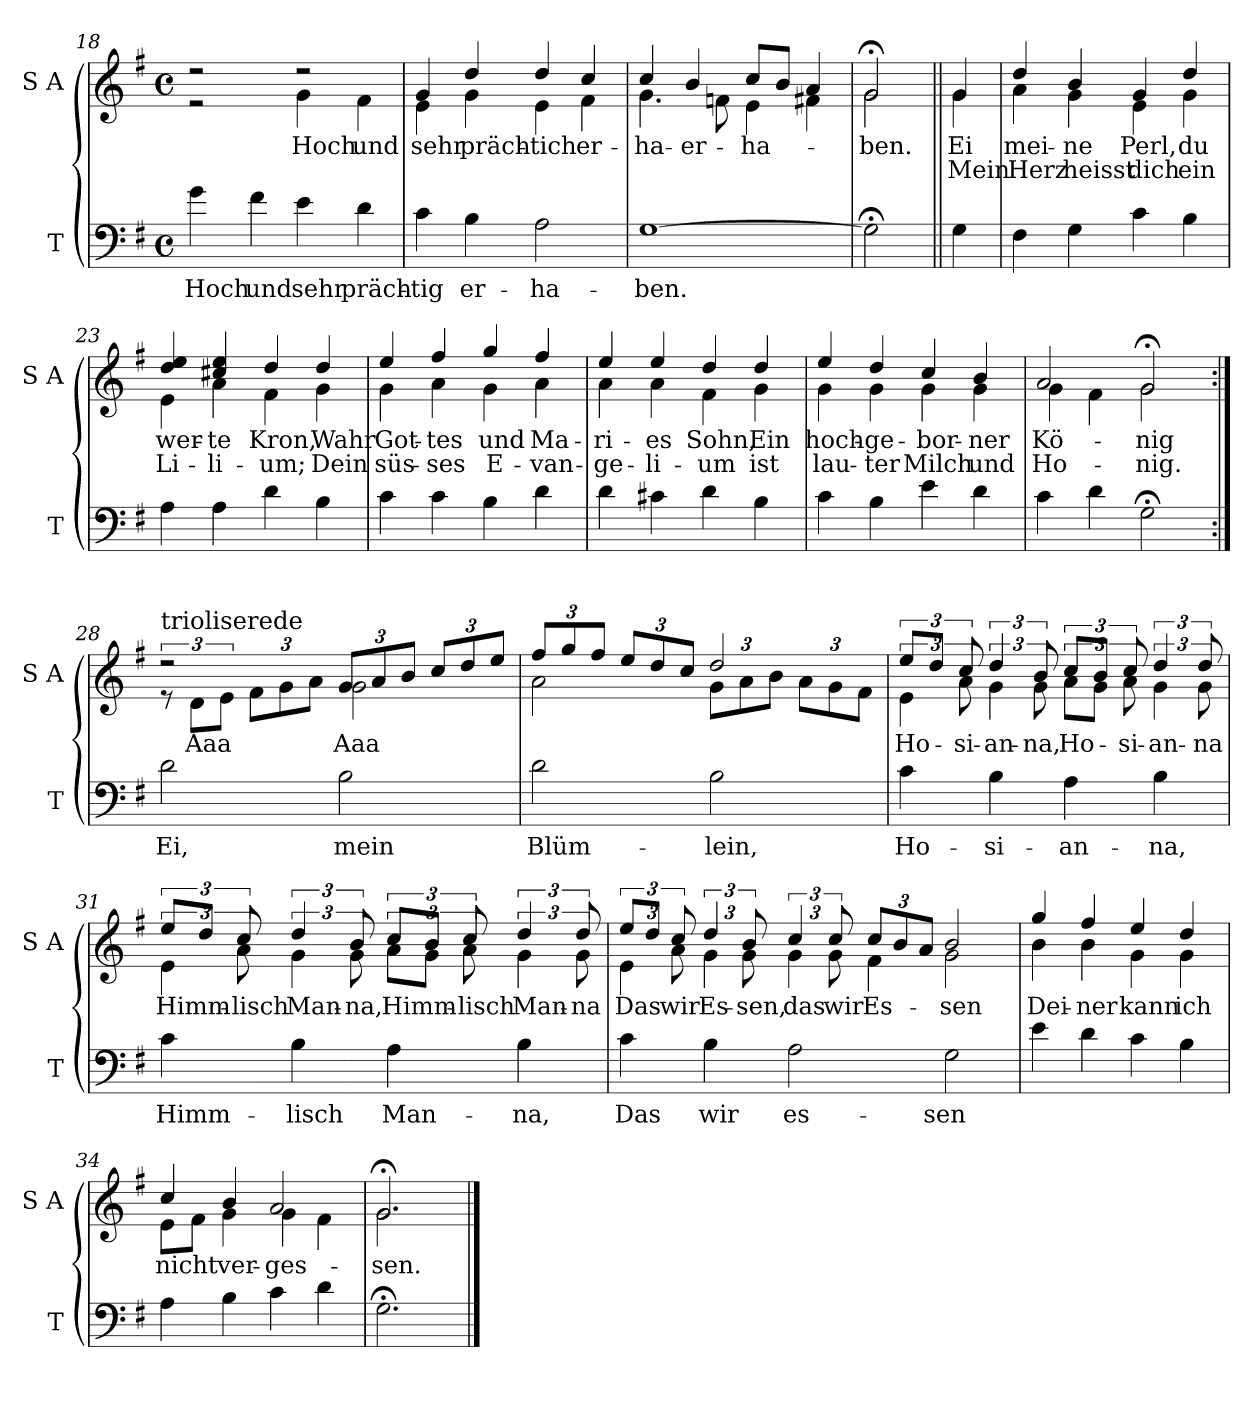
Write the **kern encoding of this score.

**kern	**text	**kern	**text	**text
*part2	*part2	*part1	*part1	*part1
*staff2	*staff2	*staff1	*staff1	*staff1
*I"T	*	*I"S A	*	*
*I'T	*	*I'S A	*	*
!!LO:LB:g=z
*clefF4	*	*clefG2	*	*
*k[f#]	*	*k[f#]	*	*
*M4/4	*	*M4/4	*	*
*met(c)	*	*met(c)	*	*
=18	=18	=18	=18	=18
!	!LO:LY:b	!	!	!
*	*	*^	*	*
4g\	Hoch	2r	2r	.	.
!	!LO:LY:b	!	!	!	!
4f#\	und	.	.	.	.
!	!LO:LY:b	!	!	!LO:LY:b	!
4e\	sehr	2r	4g\	Hoch	.
!	!LO:LY:b	!	!	!LO:LY:b	!
4d\	präch-	.	4f#\	und	.
=19	=19	=19	=19	=19	=19
!	!LO:LY:b	!	!	!LO:LY:a	!
!	!	!	!	!LO:LY:b	!
4c\	-tig	4g/	4e\	sehr	.
!	!LO:LY:b	!	!	!LO:LY:a	!
!	!	!	!	!LO:LY:b	!
4B\	er-	4dd/	4g\	präch-	.
!	!LO:LY:b	!	!	!LO:LY:a	!
!	!	!	!	!LO:LY:b	!
2A\	-ha-	4dd/	4e\	-tich	.
!	!	!	!	!LO:LY:a	!
!	!	!	!	!LO:LY:b	!
.	.	4cc/	4f#\	er-	.
=20	=20	=20	=20	=20	=20
!	!LO:LY:b	!	!	!LO:LY:a	!
!	!	!	!	!LO:LY:b	!
[1G	-ben.	4cc/	4.g\	-ha-	.
!	!	!	!	!LO:LY:a	!
.	.	4b/	.	er-	.
.	.	.	8fn\	.	.
!	!	!	!	!LO:LY:a	!
.	.	8cc/L	4e\	-ha-	.
.	.	8b/J	.	.	.
.	.	4a/	4f#X\	.	.
=21	=21	=21	=21	=21	=21
!	!	!	!	!LO:LY:a	!
!	!	!	!	!LO:LY:b	!
2G;<\]	.	2g;</	2g\	-ben.	.
!!LO:PB:g=z	!!
=21X2||	=21X2||	=21X2||	=21X2||	=21X2||	=21X2||
!	!	!	!	!LO:LY:b	!LO:LY:b
4G\	.	4g/	4g\	Ei	Mein
=22	=22	=22	=22	=22	=22
!	!	!	!	!LO:LY:b	!LO:LY:b
4F#\	.	4dd/	4a\	mei-	Herz
!	!	!	!	!LO:LY:b	!LO:LY:b
4G\	.	4b/	4g\	-ne	heisst
!	!	!	!	!LO:LY:b	!LO:LY:b
4c\	.	4g/	4e\	Perl,	dich
!	!	!	!	!LO:LY:b	!LO:LY:b
4B\	.	4dd/	4g\	du	ein
=23	=23	=23	=23	=23	=23
!	!	!	!	!LO:LY:b	!LO:LY:b
4A\	.	4dd/ 4ee/	4e\	wer-	Li-
!	!	!	!	!LO:LY:b	!LO:LY:b
4A\	.	4cc#X/ 4ee/	4a\	-te	-li-
!	!	!	!	!LO:LY:b	!LO:LY:b
4d\	.	4dd/	4f#\	Kron,	-um;
!	!	!	!	!LO:LY:b	!LO:LY:b
4B\	.	4dd/	4g\	Wahr	Dein
=24	=24	=24	=24	=24	=24
!	!	!	!	!LO:LY:b	!LO:LY:b
4c\	.	4ee/	4g\	Got-	süs-
!	!	!	!	!LO:LY:b	!LO:LY:b
4c\	.	4ff#/	4a\	-tes	-ses
!	!	!	!	!LO:LY:b	!LO:LY:b
4B\	.	4gg/	4g\	und	E-
!	!	!	!	!LO:LY:b	!LO:LY:b
4d\	.	4ff#/	4a\	Ma-	-van-
!!LO:LB:g=z	!!
=25	=25	=25	=25	=25	=25
!	!	!	!	!LO:LY:b	!LO:LY:b
4d\	.	4ee/	4a\	-ri-	-ge-
!	!	!	!	!LO:LY:b	!LO:LY:b
4c#X\	.	4ee/	4a\	-es	-li-
!	!	!	!	!LO:LY:b	!LO:LY:b
4d\	.	4dd/	4f#\	Sohn,	-um
!	!	!	!	!LO:LY:b	!LO:LY:b
4B\	.	4dd/	4g\	Ein	ist
=26	=26	=26	=26	=26	=26
!	!	!	!	!LO:LY:b	!LO:LY:b
4c\	.	4ee/	4g\	hoch-	lau-
!	!	!	!	!LO:LY:b	!LO:LY:b
4B\	.	4dd/	4g\	-ge-	-ter
!	!	!	!	!LO:LY:b	!LO:LY:b
4e\	.	4cc/	4g\	-bor-	Milch
!	!	!	!	!LO:LY:b	!LO:LY:b
4d\	.	4b/	4g\	-ner	und
=27	=27	=27	=27	=27	=27
!	!	!	!	!LO:LY:b	!LO:LY:b
4c\	.	2a/	4g\	Kö-	Ho-
4d\	.	.	4f#\	.	.
!	!	!	!	!LO:LY:b	!LO:LY:b
2G;<\	.	2g;</	2g\	-nig	-nig.
!!LO:LB:g=z	!!
=28:|!	=28:|!	=28:|!	=28:|!	=28:|!	=28:|!
!	!	!LO:TX:a:t=trioliserede	!	!	!
!	!LO:LY:b	!	!	!	!
2d\	Ei,	2r	12r	.	.
!	!	!	!	!LO:LY:b	!
.	.	.	12d\L	Aaa	.
.	.	.	12e\J	.	.
*	*	*	*Xbrackettup	*	*
.	.	.	12f#\L	.	.
.	.	.	12g\	.	.
.	.	.	12a\J	.	.
!	!LO:LY:b	!	!	!LO:LY:b	!
2B\	mein	12g/L	2g\	Aaa	.
.	.	12a/	.	.	.
.	.	12b/J	.	.	.
.	.	12cc/L	.	.	.
.	.	12dd/	.	.	.
.	.	12ee/J	.	.	.
=29	=29	=29	=29	=29	=29
!	!LO:LY:b	!	!	!	!
2d\	Blüm-	12ff#/L	2a\	.	.
.	.	12gg/	.	.	.
.	.	12ff#/J	.	.	.
.	.	12ee/L	.	.	.
.	.	12dd/	.	.	.
.	.	12cc/J	.	.	.
!	!LO:LY:b	!	!	!	!
2B\	-lein,	2dd/	12g\L	.	.
.	.	.	12a\	.	.
.	.	.	12b\J	.	.
.	.	.	12a\L	.	.
.	.	.	12g\	.	.
.	.	.	12f#\J	.	.
=30	=30	=30	=30	=30	=30
!	!LO:LY:b	!	!	!	!
*	*	*brackettup	*	*	*
!	!	!	!	!LO:LY:b	!
4c\	Ho-	12ee/L	6e\	Ho-	.
.	.	12dd/J	.	.	.
!	!	!	!	!LO:LY:b	!
.	.	12cc/	12a\	-si-	.
!	!LO:LY:b	!	!	!LO:LY:b	!
4B\	-si-	6dd/	6g\	-an-	.
!	!	!	!	!LO:LY:b	!
.	.	12b/	12g\	-na,	.
!	!LO:LY:b	!	!	!LO:LY:b	!
4A\	-an-	12cc/L	12a\L	Ho-	.
.	.	12b/J	12g\J	.	.
!	!	!	!	!LO:LY:b	!
.	.	12cc/	12a\	-si-	.
!	!LO:LY:b	!	!	!LO:LY:b	!
4B\	-na,	6dd/	6g\	-an-	.
!	!	!	!	!LO:LY:b	!
.	.	12dd/	12g\	-na	.
!!LO:PB:g=z	!!
=31	=31	=31	=31	=31	=31
!	!LO:LY:b	!	!	!LO:LY:b	!
4c\	Himm-	12ee/L	6e\	Himm-	.
.	.	12dd/J	.	.	.
!	!	!	!	!LO:LY:b	!
.	.	12cc/	12a\	-lisch	.
!	!LO:LY:b	!	!	!LO:LY:b	!
4B\	-lisch	6dd/	6g\	Man-	.
!	!	!	!	!LO:LY:b	!
.	.	12b/	12g\	-na,	.
!	!LO:LY:b	!	!	!LO:LY:b	!
4A\	Man-	12cc/L	12a\L	Himm-	.
.	.	12b/J	12g\J	.	.
!	!	!	!	!LO:LY:b	!
.	.	12cc/	12a\	-lisch	.
!	!LO:LY:b	!	!	!LO:LY:b	!
4B\	-na,	6dd/	6g\	Man-	.
!	!	!	!	!LO:LY:b	!
.	.	12dd/	12g\	-na	.
=32	=32	=32	=32	=32	=32
!	!LO:LY:b	!	!	!LO:LY:b	!
4c\	Das	12ee/L	6e\	Das	.
.	.	12dd/J	.	.	.
!	!	!	!	!LO:LY:b	!
.	.	12cc/	12a\	wir	.
!	!LO:LY:b	!	!	!LO:LY:b	!
4B\	wir	6dd/	6g\	Es-	.
!	!	!	!	!LO:LY:b	!
.	.	12b/	12g\	-sen,	.
!	!LO:LY:b	!	!	!LO:LY:b	!
2A\	es-	6cc/	6g\	das	.
!	!	!	!	!LO:LY:b	!
.	.	12cc/	12g\	wir	.
*	*	*Xbrackettup	*	*	*
!	!	!	!	!LO:LY:b	!
.	.	12cc/L	4f#\	Es-	.
.	.	12b/	.	.	.
.	.	12a/J	.	.	.
!	!LO:LY:b	!	!	!LO:LY:b	!
2G\	-sen	2b/	2g\	-sen	.
!!LO:LB:g=z	!!
=33	=33	=33	=33	=33	=33
!	!	!	!	!LO:LY:b	!
4e\	.	4gg/	4b\	Dei-	.
!	!	!	!	!LO:LY:b	!
4d\	.	4ff#/	4b\	-ner	.
!	!	!	!	!LO:LY:b	!
4c\	.	4ee/	4g\	kann	.
!	!	!	!	!LO:LY:b	!
4B\	.	4dd/	4g\	ich	.
=34	=34	=34	=34	=34	=34
!	!	!	!	!LO:LY:b	!
4A\	.	4cc/	8e\L	nicht	.
.	.	.	8f#\J	.	.
!	!	!	!	!LO:LY:b	!
4B\	.	4b/	4g\	ver-	.
!	!	!	!	!LO:LY:b	!
4c\	.	2a/	4g\	-ges-	.
4d\	.	.	4f#\	.	.
=35	=35	=35	=35	=35	=35
!	!	!	!	!LO:LY:b	!
2.G;<\	.	2.g;</	2.g\	-sen.	.
*	*	*v	*v	*	*
==	==	==	==	==
*-	*-	*-	*-	*-
